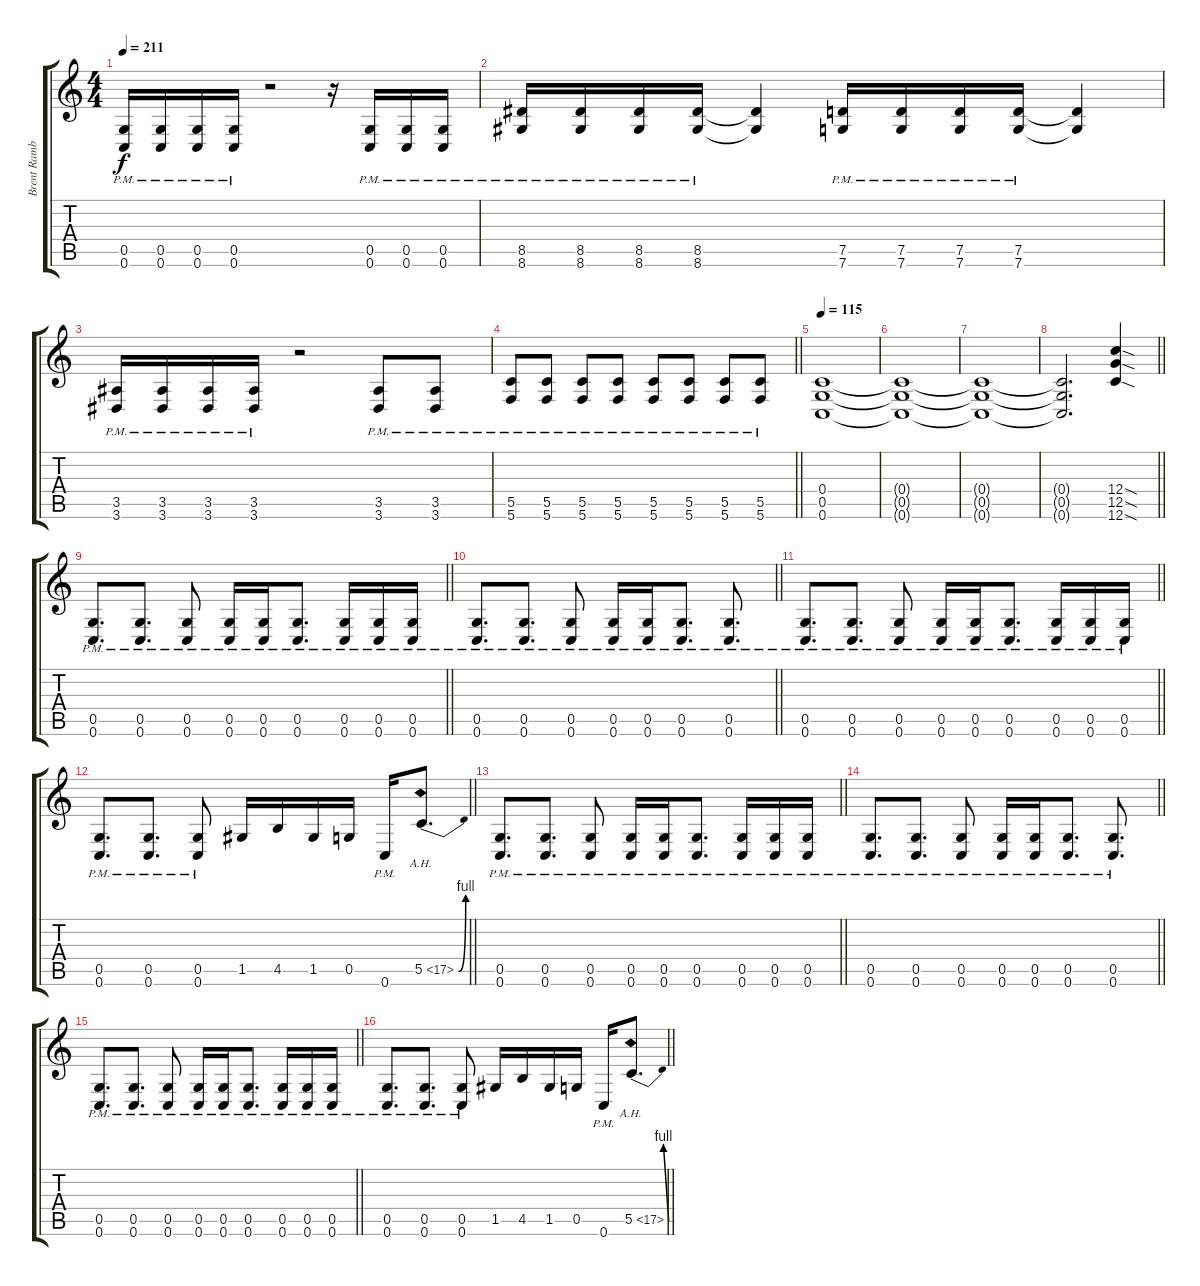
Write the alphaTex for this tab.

\track ("Brent Rambler" "Brent Ramb") {instrument distortionguitar}
\staff {score tabs}
\tuning (D4 A3 F3 C3 G2 C2) {hide}
\ts (4 4)
\tempo 211
\clef g2
\ks c
(0.5{pm} 0.6{pm}).16{dy f} (0.5{pm} 0.6{pm}).16 (0.5{pm} 0.6{pm}).16 (0.5{pm} 0.6{pm}).16 r.2 r.16 (0.5{pm} 0.6{pm}).16 (0.5{pm} 0.6{pm}).16 (0.5{pm} 0.6{pm}).16 |
(8.5{pm} 8.6{pm}).16 (8.5{pm} 8.6{pm}).16 (8.5{pm} 8.6{pm}).16 (8.5{pm} 8.6{pm}).16 (8.5{t} 8.6{t}).4 (7.5{pm} 7.6{pm}).16 (7.5{pm} 7.6{pm}).16 (7.5{pm} 7.6{pm}).16 (7.5{pm} 7.6{pm}).16 (7.5{t} 7.6{t}).4 |
(3.5{pm} 3.6{pm}).16 (3.5{pm} 3.6{pm}).16 (3.5{pm} 3.6{pm}).16 (3.5{pm} 3.6{pm}).16 r.2 (3.5{pm} 3.6{pm}).8 (3.5{pm} 3.6{pm}).8 |
\barLineRight lightlight
(5.5{pm} 5.6{pm}).8 (5.5{pm} 5.6{pm}).8 (5.5{pm} 5.6{pm}).8 (5.5{pm} 5.6{pm}).8 (5.5{pm} 5.6{pm}).8 (5.5{pm} 5.6{pm}).8 (5.5{pm} 5.6{pm}).8 (5.5{pm} 5.6{pm}).8 |
\section ("" "")
\tempo 115
(0.4 0.5 0.6).1 |
(0.4{t} 0.5{t} 0.6{t}).1 |
(0.4{t} 0.5{t} 0.6{t}).1 |
\barLineRight lightlight
(0.4{t} 0.5{t} 0.6{t}).2{d} (12.4{sod} 12.5{sod} 12.6{sod}).4 |
\section ("" "")
\barLineRight lightlight
(0.5{pm} 0.6{pm}).8{d} (0.5{pm} 0.6{pm}).8{d} (0.5{pm} 0.6{pm}).8 (0.5{pm} 0.6{pm}).16 (0.5{pm} 0.6{pm}).16 (0.5{pm} 0.6{pm}).8{d} (0.5{pm} 0.6{pm}).16 (0.5{pm} 0.6{pm}).16 (0.5{pm} 0.6{pm}).16 |
\barLineRight lightlight
(0.5{pm} 0.6{pm}).8{d} (0.5{pm} 0.6{pm}).8{d} (0.5{pm} 0.6{pm}).8 (0.5{pm} 0.6{pm}).16 (0.5{pm} 0.6{pm}).16 (0.5{pm} 0.6{pm}).8{d} (0.5{pm} 0.6{pm}).8{d} |
\barLineRight lightlight
(0.5{pm} 0.6{pm}).8{d} (0.5{pm} 0.6{pm}).8{d} (0.5{pm} 0.6{pm}).8 (0.5{pm} 0.6{pm}).16 (0.5{pm} 0.6{pm}).16 (0.5{pm} 0.6{pm}).8{d} (0.5{pm} 0.6{pm}).16 (0.5{pm} 0.6{pm}).16 (0.5{pm} 0.6{pm}).16 |
\barLineRight lightlight
(0.5{pm} 0.6{pm}).8{d} (0.5{pm} 0.6{pm}).8{d} (0.5{pm} 0.6{pm}).8 1.5.16 4.5.16 1.5.16 0.5.16 0.6{pm}.16 5.5{be (bend 0 0 60 4) ah 12}.8{d} |
\barLineRight lightlight
(0.5{pm} 0.6{pm}).8{d} (0.5{pm} 0.6{pm}).8{d} (0.5{pm} 0.6{pm}).8 (0.5{pm} 0.6{pm}).16 (0.5{pm} 0.6{pm}).16 (0.5{pm} 0.6{pm}).8{d} (0.5{pm} 0.6{pm}).16 (0.5{pm} 0.6{pm}).16 (0.5{pm} 0.6{pm}).16 |
\barLineRight lightlight
(0.5{pm} 0.6{pm}).8{d} (0.5{pm} 0.6{pm}).8{d} (0.5{pm} 0.6{pm}).8 (0.5{pm} 0.6{pm}).16 (0.5{pm} 0.6{pm}).16 (0.5{pm} 0.6{pm}).8{d} (0.5{pm} 0.6{pm}).8{d} |
\barLineRight lightlight
(0.5{pm} 0.6{pm}).8{d} (0.5{pm} 0.6{pm}).8{d} (0.5{pm} 0.6{pm}).8 (0.5{pm} 0.6{pm}).16 (0.5{pm} 0.6{pm}).16 (0.5{pm} 0.6{pm}).8{d} (0.5{pm} 0.6{pm}).16 (0.5{pm} 0.6{pm}).16 (0.5{pm} 0.6{pm}).16 |
\barLineRight lightlight
(0.5{pm} 0.6{pm}).8{d} (0.5{pm} 0.6{pm}).8{d} (0.5{pm} 0.6{pm}).8 1.5.16 4.5.16 1.5.16 0.5.16 0.6{pm}.16 5.5{be (bend 0 0 60 4) ah 12}.8{d}
